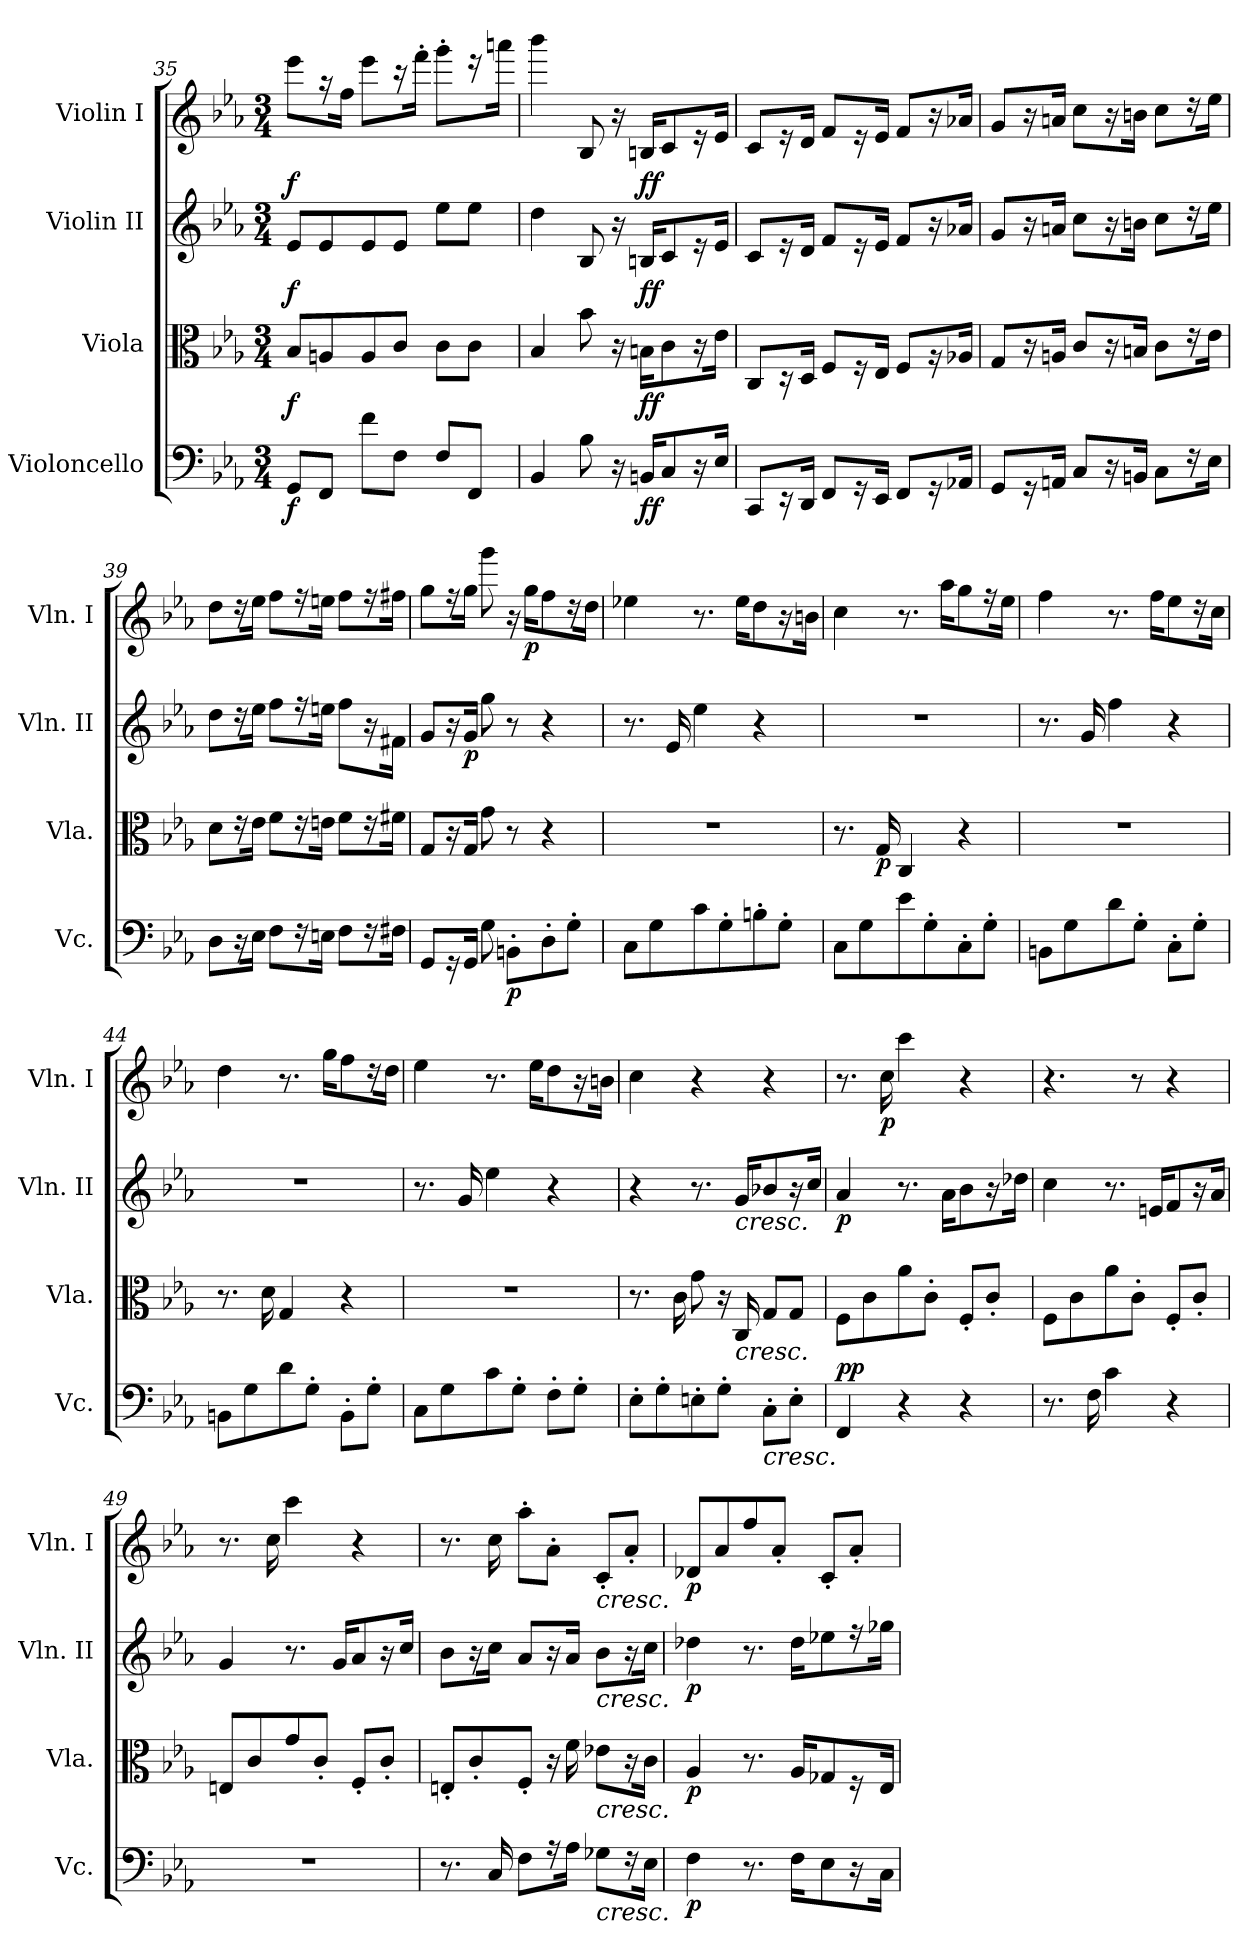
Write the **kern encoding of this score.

**kern	**dynam	**kern	**dynam	**kern	**dynam	**kern	**dynam
*part4	*part4	*part3	*part3	*part2	*part2	*part1	*part1
*staff4	*staff4	*staff3	*staff3	*staff2	*staff2	*staff1	*staff1
*I"Violoncello	*	*I"Viola	*	*I"Violin II	*	*I"Violin I	*
*I'Vc.	*	*I'Vla.	*	*I'Vln. II	*	*I'Vln. I	*
*clefF4	*	*clefC3	*	*clefG2	*	*clefG2	*
*k[b-e-a-]	*	*k[b-e-a-]	*	*k[b-e-a-]	*	*k[b-e-a-]	*
*E-:	*	*E-:	*	*E-:	*	*E-:	*
*M3/4	*	*M3/4	*	*M3/4	*	*M3/4	*
=35	=35	=35	=35	=35	=35	=35	=35
!	!LO:DY:b	!	!LO:DY:b	!	!LO:DY:b	!	!LO:DY:b
8GG/L	f	8B-/L	f	8e-/L	f	8eee-\L	f
8FF/J	.	8An/	.	8e-/	.	16r	.
.	.	.	.	.	.	16ff\Jk	.
8f\L	.	8A/	.	8e-/	.	8eee-\L	.
8F\J	.	8c/J	.	8e-/J	.	16r	.
.	.	.	.	.	.	16fff'\Jk	.
8F/L	.	8c\L	.	8ee-\L	.	8ggg'\L	.
8FF/J	.	8c\J	.	8ee-\J	.	16r	.
.	.	.	.	.	.	16aaan\Jk	.
=36	=36	=36	=36	=36	=36	=36	=36
4BB-/	.	4B-/	.	4dd\	.	4bbb-\	.
8B-\	.	8b-\	.	8B-/	.	8B-/	.
16r	.	16r	.	16r	.	16r	.
!	!LO:DY:b	!	!LO:DY:b	!	!LO:DY:b	!	!LO:DY:b
16BBn/KL	ff	16Bn\KL	ff	16Bn/KL	ff	16Bn/KL	ff
8C/	.	8c\	.	8c/	.	8c/	.
16r	.	16r	.	16r	.	16r	.
16E-/Jk	.	16e-\Jk	.	16e-/Jk	.	16e-/Jk	.
=37	=37	=37	=37	=37	=37	=37	=37
8CC/L	.	8C/L	.	8c/L	.	8c/L	.
16r	.	16r	.	16r	.	16r	.
16DD/Jk	.	16D/Jk	.	16d/Jk	.	16d/Jk	.
8FF/L	.	8F/L	.	8f/L	.	8f/L	.
16r	.	16r	.	16r	.	16r	.
16EE-/Jk	.	16E-/Jk	.	16e-/Jk	.	16e-/Jk	.
8FF/L	.	8F/L	.	8f/L	.	8f/L	.
16r	.	16r	.	16r	.	16r	.
16AA-X/Jk	.	16A-X/Jk	.	16a-X/Jk	.	16a-X/Jk	.
=38	=38	=38	=38	=38	=38	=38	=38
8GG/L	.	8G/L	.	8g/L	.	8g/L	.
16r	.	16r	.	16r	.	16r	.
16AAn/Jk	.	16An/Jk	.	16an/Jk	.	16an/Jk	.
8C/L	.	8c/L	.	8cc\L	.	8cc\L	.
16r	.	16r	.	16r	.	16r	.
16BBn/Jk	.	16Bn/Jk	.	16bn\Jk	.	16bn\Jk	.
8C\L	.	8c\L	.	8cc\L	.	8cc\L	.
16r	.	16r	.	16r	.	16r	.
16E-\Jk	.	16e-\Jk	.	16ee-\Jk	.	16ee-\Jk	.
=39	=39	=39	=39	=39	=39	=39	=39
8D\L	.	8d\L	.	8dd\L	.	8dd\L	.
16r	.	16r	.	16r	.	16r	.
16E-\Jk	.	16e-\Jk	.	16ee-\Jk	.	16ee-\Jk	.
8F\L	.	8f\L	.	8ff\L	.	8ff\L	.
16r	.	16r	.	16r	.	16r	.
16En\Jk	.	16en\Jk	.	16een\Jk	.	16een\Jk	.
8F\L	.	8f\L	.	8ff\L	.	8ff\L	.
16r	.	16r	.	16r	.	16r	.
16F#X\Jk	.	16f#X\Jk	.	16f#X\Jk	.	16ff#X\Jk	.
=40	=40	=40	=40	=40	=40	=40	=40
8GG/L	.	8G/L	.	8g/L	.	8gg\L	.
16r	.	16r	.	16r	.	16r	.
!	!	!	!	!	!LO:DY:b	!	!
16GG/Jk	.	16G/Jk	.	16g/Jk	p	16gg\Jk	.
8G\	.	8g\	.	8gg\	.	8ggg\	.
!	!LO:DY:b	!	!	!	!	!	!
8BBn'\L	p	8r	.	8r	.	16r	.
!	!	!	!	!	!	!	!LO:DY:b
.	.	.	.	.	.	16gg\KL	p
8D'\	.	4r	.	4r	.	8ff\	.
8G'\J	.	.	.	.	.	16r	.
.	.	.	.	.	.	16dd\Jk	.
=41	=41	=41	=41	=41	=41	=41	=41
8C\L	.	2.r	.	8.r	.	4ee-X\	.
8G\	.	.	.	.	.	.	.
.	.	.	.	16e-/	.	.	.
8c\	.	.	.	4ee-\	.	8.r	.
8G'\	.	.	.	.	.	.	.
.	.	.	.	.	.	16ee-\KL	.
8Bn'\	.	.	.	4r	.	8dd\	.
8G'\J	.	.	.	.	.	16r	.
.	.	.	.	.	.	16bn\Jk	.
=42	=42	=42	=42	=42	=42	=42	=42
8C\L	.	8.r	.	2.r	.	4cc\	.
8G\	.	.	.	.	.	.	.
!	!	!	!LO:DY:b	!	!	!	!
.	.	16G/	p	.	.	.	.
8e-\	.	4C/	.	.	.	8.r	.
8G'\	.	.	.	.	.	.	.
.	.	.	.	.	.	16aa-\KL	.
8C'\	.	4r	.	.	.	8gg\	.
8G'\J	.	.	.	.	.	16r	.
.	.	.	.	.	.	16ee-\Jk	.
=43	=43	=43	=43	=43	=43	=43	=43
8BBn\L	.	2.r	.	8.r	.	4ff\	.
8G\	.	.	.	.	.	.	.
.	.	.	.	16g/	.	.	.
8d\	.	.	.	4ff\	.	8.r	.
8G'\J	.	.	.	.	.	.	.
.	.	.	.	.	.	16ff\KL	.
8C'\L	.	.	.	4r	.	8ee-\	.
8G'\J	.	.	.	.	.	16r	.
.	.	.	.	.	.	16cc\Jk	.
=44	=44	=44	=44	=44	=44	=44	=44
8BBn\L	.	8.r	.	2.r	.	4dd\	.
8G\	.	.	.	.	.	.	.
.	.	16d\	.	.	.	.	.
8d\	.	4G/	.	.	.	8.r	.
8G'\J	.	.	.	.	.	.	.
.	.	.	.	.	.	16gg\KL	.
8BB'\L	.	4r	.	.	.	8ff\	.
8G'\J	.	.	.	.	.	16r	.
.	.	.	.	.	.	16dd\Jk	.
=45	=45	=45	=45	=45	=45	=45	=45
8C\L	.	2.r	.	8.r	.	4ee-\	.
8G\	.	.	.	.	.	.	.
.	.	.	.	16g/	.	.	.
8c\	.	.	.	4ee-\	.	8.r	.
8G'\J	.	.	.	.	.	.	.
.	.	.	.	.	.	16ee-\KL	.
8F'\L	.	.	.	4r	.	8dd\	.
8G'\J	.	.	.	.	.	16r	.
.	.	.	.	.	.	16bn\Jk	.
=46	=46	=46	=46	=46	=46	=46	=46
8E-'\L	.	8.r	.	4r	.	4cc\	.
8G'\	.	.	.	.	.	.	.
.	.	16c\	.	.	.	.	.
8En'\	.	8g\	.	8.r	.	4r	.
8G'\J	.	16r	.	.	.	.	.
!	!	!	!	!LO:TX:b:i:t=cresc.	!	!	!
!	!	!LO:TX:b:i:t=cresc.	!	!	!	!	!
.	.	16C/	.	16g/KL	.	.	.
!LO:TX:b:i:t=cresc.	!	!	!	!	!	!	!
8C'\L	.	8G/L	.	8b-X/	.	4r	.
8E'\J	.	8G/J	.	16r	.	.	.
.	.	.	.	16cc/Jk	.	.	.
=47	=47	=47	=47	=47	=47	=47	=47
!	!LO:DY:b	!	!	!	!	!	!
!	!LO:DY:n=1:a	!	!	!	!LO:DY:b	!	!
4FF/	p p	8F\L	.	4a-/	p	8.r	.
.	.	8c\	.	.	.	.	.
!	!	!	!	!	!	!	!LO:DY:b
.	.	.	.	.	.	16cc\	p
4r	.	8a-\	.	8.r	.	4ccc\	.
.	.	8c'\J	.	.	.	.	.
.	.	.	.	16a-\KL	.	.	.
4r	.	8F'/L	.	8b-\	.	4r	.
.	.	8c'/J	.	16r	.	.	.
.	.	.	.	16dd-X\Jk	.	.	.
=48	=48	=48	=48	=48	=48	=48	=48
8.r	.	8F\L	.	4cc\	.	4.r	.
.	.	8c\	.	.	.	.	.
16F\	.	.	.	.	.	.	.
4c\	.	8a-\	.	8.r	.	.	.
.	.	8c'\J	.	.	.	8r	.
.	.	.	.	16en/KL	.	.	.
4r	.	8F'/L	.	8f/	.	4r	.
.	.	8c'/J	.	16r	.	.	.
.	.	.	.	16a-/Jk	.	.	.
=49	=49	=49	=49	=49	=49	=49	=49
2.r	.	8En/L	.	4g/	.	8.r	.
.	.	8c/	.	.	.	.	.
.	.	.	.	.	.	16cc\	.
.	.	8g/	.	8.r	.	4ccc\	.
.	.	8c'/J	.	.	.	.	.
.	.	.	.	16g/KL	.	.	.
.	.	8F'/L	.	8a-/	.	4r	.
.	.	8c'/J	.	16r	.	.	.
.	.	.	.	16cc/Jk	.	.	.
=50	=50	=50	=50	=50	=50	=50	=50
8.r	.	8En'/L	.	8b-\L	.	8.r	.
.	.	8c'/	.	16r	.	.	.
16C/	.	.	.	16cc\Jk	.	16cc\	.
8F\L	.	8F'/J	.	8a-/L	.	8aa-'\L	.
16r	.	16r	.	16r	.	8a-'\J	.
16A-\Jk	.	16f\	.	16a-/Jk	.	.	.
!	!	!	!	!	!	!LO:TX:b:i:t=cresc.	!
!	!	!	!	!LO:TX:b:i:t=cresc.	!	!	!
!	!	!LO:TX:b:i:t=cresc.	!	!	!	!	!
!LO:TX:b:i:t=cresc.	!	!	!	!	!	!	!
8G-X\L	.	8e-X\L	.	8b-\L	.	8c'/L	.
16r	.	16r	.	16r	.	8a-'/J	.
16E-\Jk	.	16c\Jk	.	16cc\Jk	.	.	.
=51	=51	=51	=51	=51	=51	=51	=51
!	!LO:DY:b	!	!LO:DY:b	!	!LO:DY:b	!	!LO:DY:b
4F\	p	4A-/	p	4dd-X\	p	8d-X/L	p
.	.	.	.	.	.	8a-/	.
8.r	.	8.r	.	8.r	.	8ff/	.
.	.	.	.	.	.	8a-'/J	.
16F\KL	.	16A-/KL	.	16dd-\KL	.	.	.
8E-\	.	8G-X/	.	8ee-X\	.	8c'/L	.
16r	.	16r	.	16r	.	8a-'/J	.
16C\Jk	.	16E-/Jk	.	16gg-X\Jk	.	.	.
=	=	=	=	=	=	=	=
*-	*-	*-	*-	*-	*-	*-	*-
